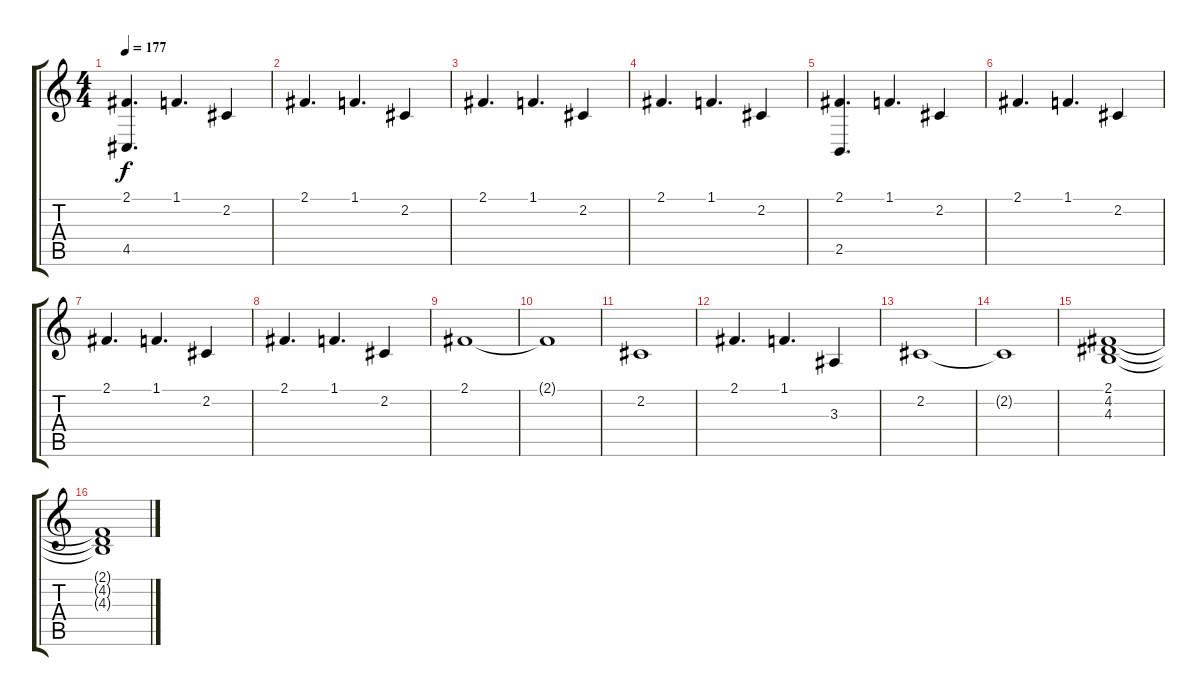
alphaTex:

\track "" {instrument fx1rain}
\staff {score tabs}
\tuning (E4 B3 G3 D3 A2 E2) {hide}
\ts (4 4)
\tempo 177
\clef g2
\ks c
(2.1 4.5).4{d dy f} 1.1.4{d} 2.2.4 |
2.1.4{d} 1.1.4{d} 2.2.4 |
2.1.4{d} 1.1.4{d} 2.2.4 |
2.1.4{d} 1.1.4{d} 2.2.4 |
(2.1 2.5).4{d} 1.1.4{d} 2.2.4 |
2.1.4{d} 1.1.4{d} 2.2.4 |
2.1.4{d} 1.1.4{d} 2.2.4 |
2.1.4{d} 1.1.4{d} 2.2.4 |
2.1.1 |
2.1{t}.1 |
2.2.1 |
2.1.4{d} 1.1.4{d} 3.3.4 |
2.2.1 |
2.2{t}.1 |
(2.1 4.2 4.3).1 |
(2.1{t} 4.2{t} 4.3{t}).1
